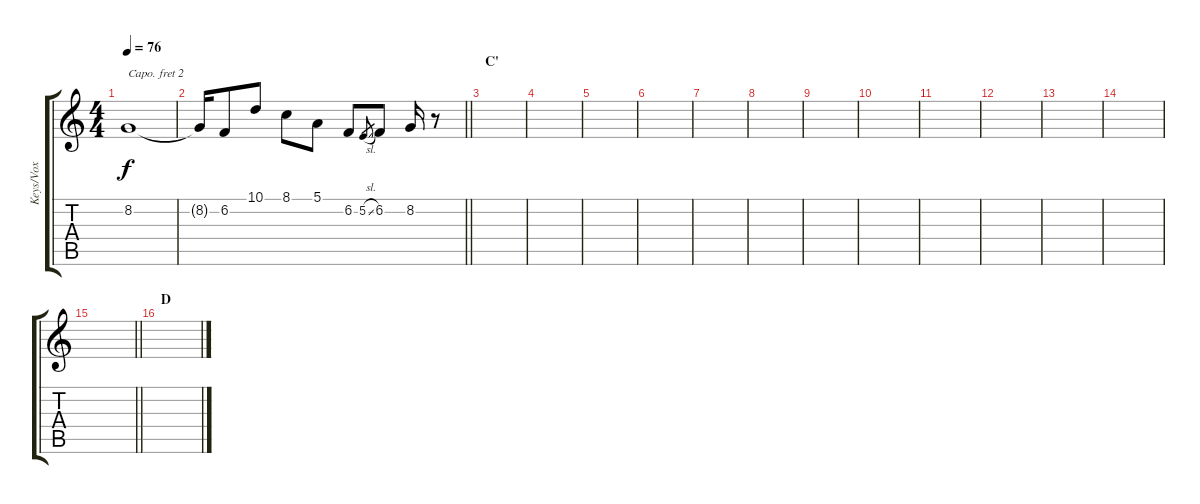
\track ("Keys/Vox" "Keys/Vox") {instrument lead2sawtooth}
\staff {score tabs}
\capo 2
\tuning (D4 A3 F3 C3 G2 C2) {hide}
\ts (4 4)
\tempo 76
\clef g2
\ks c
8.2.1{dy f} |
\barLineRight lightlight
8.2{t}.16 6.2.8 10.1.8 8.1.8 5.1.8 6.2.8 5.2{sl}.8{gr} 6.2.8 8.2.16 r.8 |
\section ("" "C'")
|
|
|
|
|
|
|
|
|
|
|
|
\barLineRight lightlight
|
\section ("" "D")
